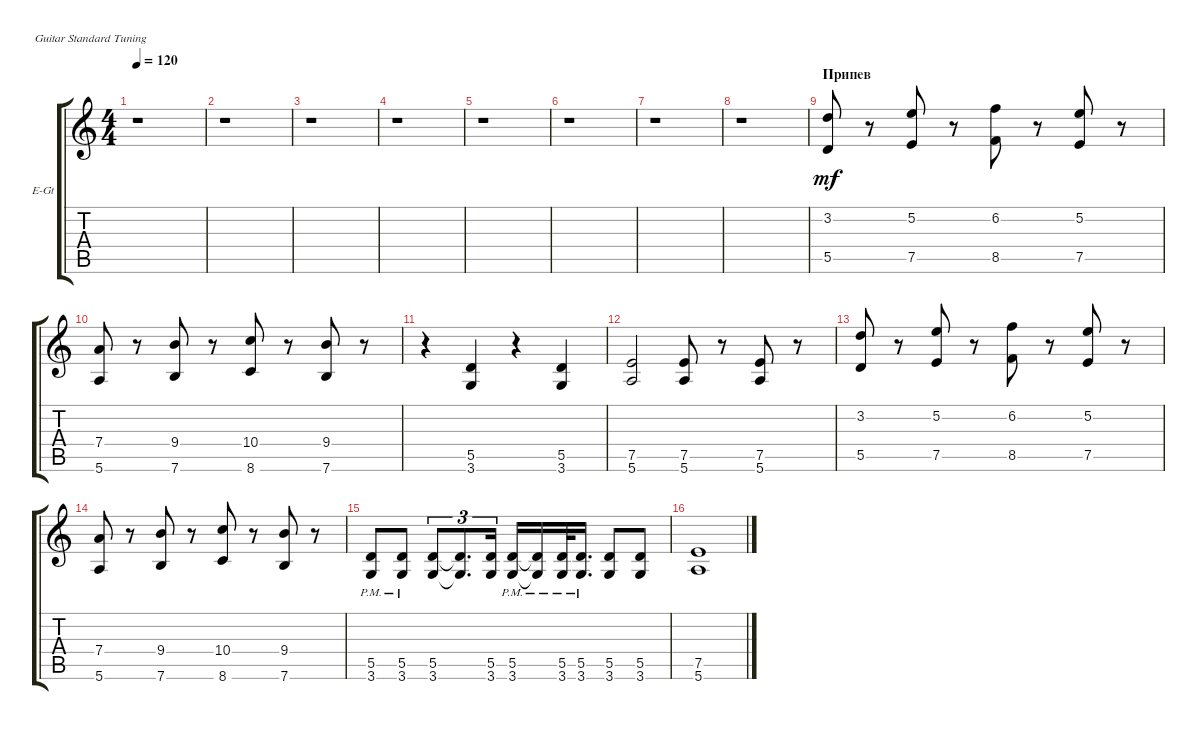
\bracketExtendMode groupsimilarinstruments
\firstSystemTrackNameOrientation horizontal
\otherSystemsTrackNameOrientation horizontal
\track ("РИТМ DISTORSHN" "E-Gt") {instrument distortionguitar}
\staff {score tabs}
\tuning (E4 B3 G3 D3 A2 E2)
\ts (4 4)
\tempo 120
\clef g2
\ks c
r.1{dy mf} |
r.1 |
r.1 |
r.1 |
r.1 |
r.1 |
r.1 |
r.1 |
\section ("" "Припев")
(5.5 3.2).8 r.8 (7.5 5.2).8 r.8 (8.5 6.2).8 r.8 (7.5 5.2).8 r.8 |
(5.6 7.4).8 r.8 (7.6 9.4).8 r.8 (8.6 10.4).8 r.8 (7.6 9.4).8 r.8 |
r.4 (3.6 5.5).4 r.4 (3.6 5.5).4 |
(5.6 7.5).2 (5.6 7.5).8 r.8 (5.6 7.5).8 r.8 |
(5.5 3.2).8 r.8 (7.5 5.2).8 r.8 (8.5 6.2).8 r.8 (7.5 5.2).8 r.8 |
(5.6 7.4).8 r.8 (7.6 9.4).8 r.8 (8.6 10.4).8 r.8 (7.6 9.4).8 r.8 |
(3.6{pm} 5.5{pm}).8 (3.6{pm} 5.5{pm}).8 (3.6 5.5).8{tu (3 2)} (3.6{t} 5.5{t}).8{d tu (3 2)} (3.6 5.5).16{tu (3 2)} (3.6{pm} 5.5{pm}).16 (3.6{pm t} 5.5{pm t}).16 (3.6{pm} 5.5{pm}).32 (3.6{pm} 5.5{pm}).16{d} (3.6 5.5).8 (3.6 5.5).8 |
(5.6 7.5).1
